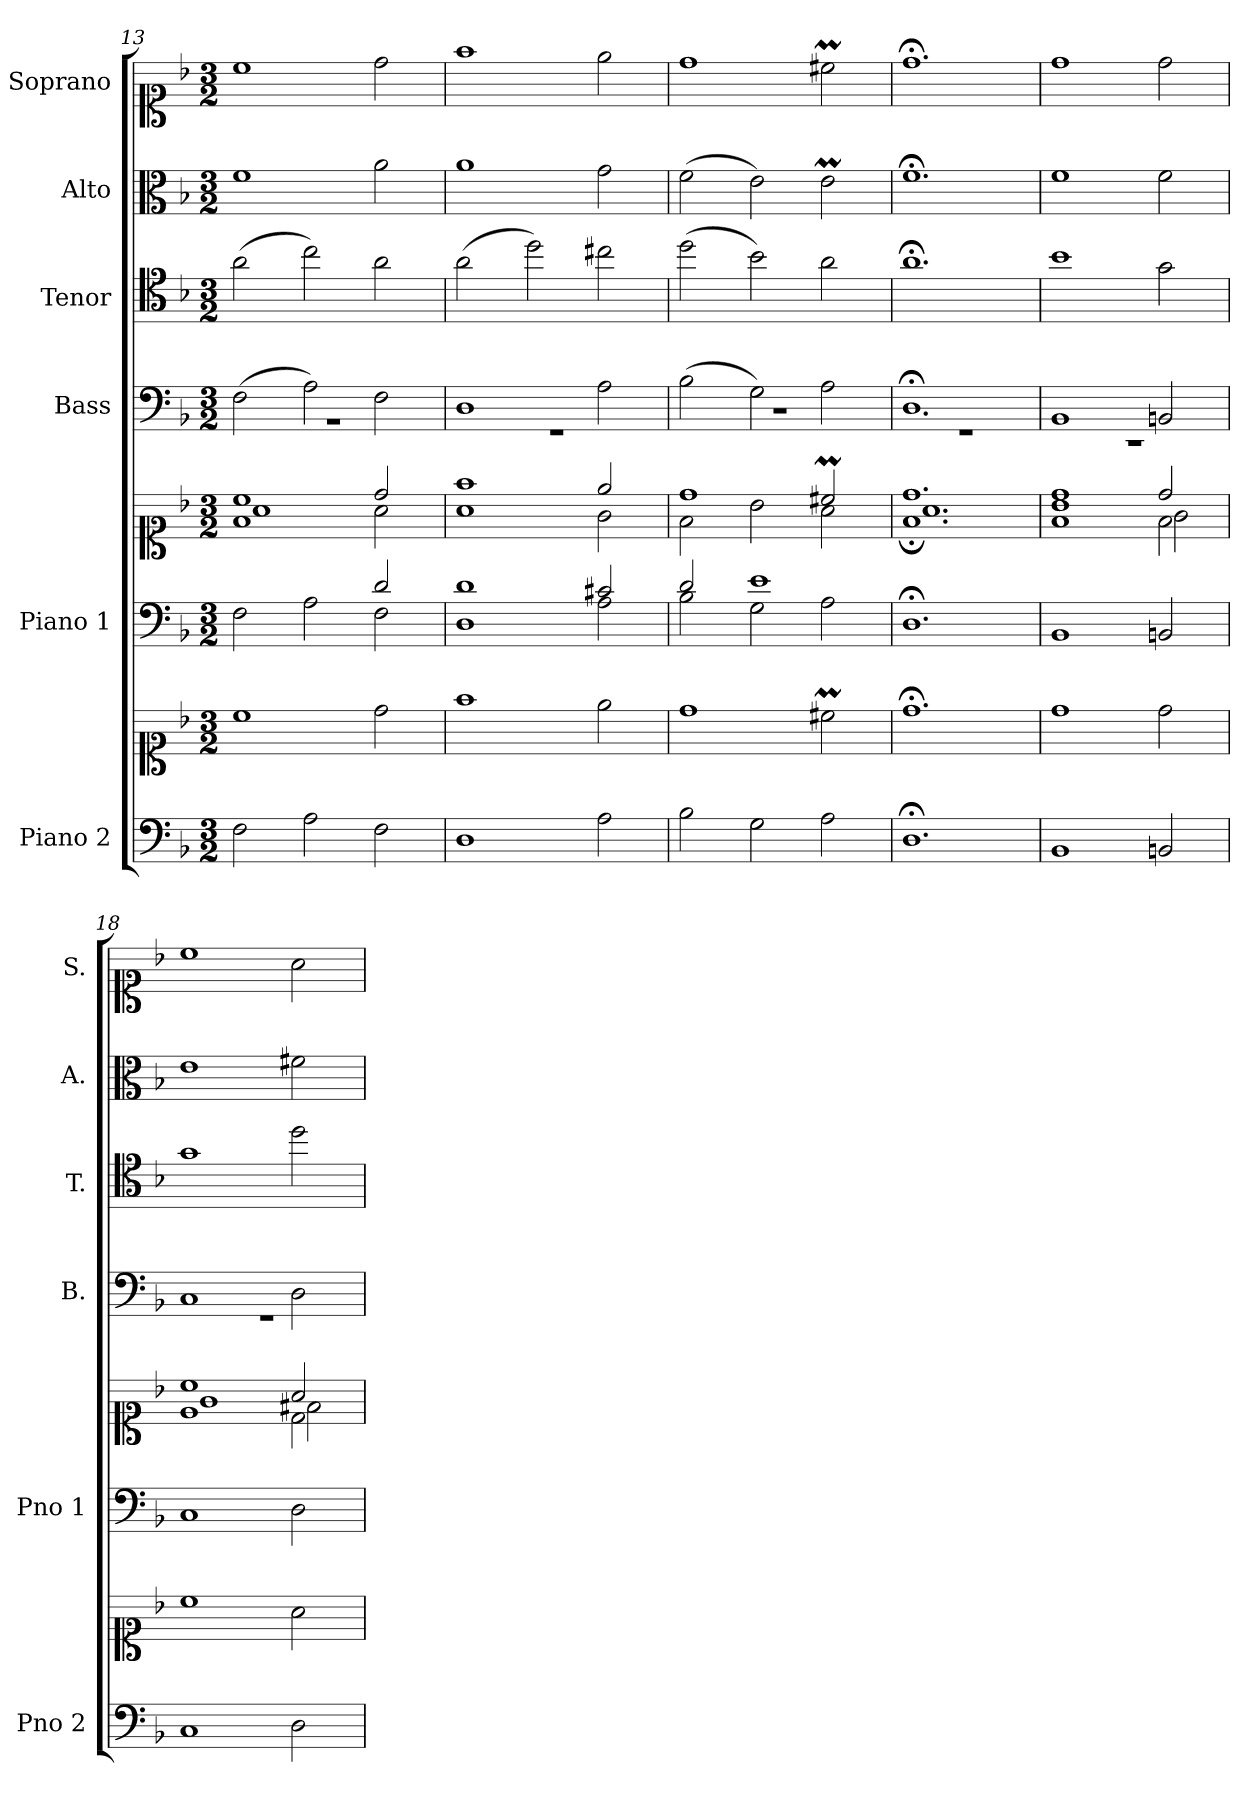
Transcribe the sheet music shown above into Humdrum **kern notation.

**kern	**kern	**kern	**kern	**kern	**kern	**kern	**kern
*part6	*part6	*part5	*part5	*part4	*part3	*part2	*part1
*staff8	*staff7	*staff6	*staff5	*staff4	*staff3	*staff2	*staff1
*I"Piano 2	*	*I"Piano 1	*	*I"Bass	*I"Tenor	*I"Alto	*I"Soprano
*I'Pno 2	*	*I'Pno 1	*	*I'B.	*I'T.	*I'A.	*I'S.
*clefF4	*clefC1	*clefF4	*clefC1	*clefF4	*clefC4	*clefC3	*clefC1
*	*	*	*	*	*ITrd7c12	*	*
*k[b-]	*k[b-]	*k[b-]	*k[b-]	*k[b-]	*k[b-]	*k[b-]	*k[b-]
*F:	*F:	*F:	*F:	*F:	*F:	*F:	*F:
*M3/2	*M3/2	*M3/2	*M3/2	*M3/2	*M3/2	*M3/2	*M3/2
=13	=13	=13	=13	=13	=13	=13	=13
*	*	*^	*^	*^	*	*	*
*	*	*	*	*	*^	*	*	*	*	*
!	!	!	!	!	!	!	!	!LO:N:vis=1	!	!	!
2F\	1cc\	1ryy	2F\	1cc/	1f\	1a\	(2F\	1.r	(2A\	1f\	1cc\
2A\	.	.	2A\	.	.	.	2A\)	.	2c\)	.	.
2F\	2dd\	2d/	2F\	2dd/	2ryy	2a\	2F\	.	2A\	2a\	2dd\
=14	=14	=14	=14	=14	=14	=14	=14	=14	=14	=14	=14
!	!	!	!	!	!	!	!	!LO:N:vis=1	!	!	!
*	*	*	*	*	*v	*v	*	*	*	*	*
1D\	1ff\	1d/	1D\	1ff/	1a\	1D\	1.r	(2A\	1a\	1ff\
.	.	.	.	.	.	.	.	2d\)	.	.
2A\	2ee\	2c#X/	2A\	2ee/	2g\	2A\	.	2c#X\	2g\	2ee\
!!LO:PB:g=z
=15	=15	=15	=15	=15	=15	=15	=15	=15	=15	=15
!	!	!	!	!	!	!	!LO:N:vis=1	!	!	!
2B-\	1dd\	2d/	2B-\	1dd/	2f\	(2B-\	1.r	(2d\	(2f\	1dd\
2G\	.	1e/	2G\	.	2b-\	2G\)	.	2B-\)	2e\)	.
2A\	2cc#Xm\	.	2A\	2cc#Xm/	2a\	2A\	.	2A\	2em\	2cc#Xm\
=16	=16	=16	=16	=16	=16	=16	=16	=16	=16	=16
*	*	*	*	*	*^	*	*	*	*	*
!	!	!	!	!	!	!	!	!LO:N:vis=1	!	!	!
*	*	*v	*v	*	*	*	*	*	*	*	*
1.D;\	1.dd;<\	1.D;\	1.dd/	1.f;\	1.a\	1.D;<\	1.r	1.A;<\	1.f;<\	1.dd;<\
=17	=17	=17	=17	=17	=17	=17	=17	=17	=17	=17
!	!	!	!	!	!	!	!LO:N:vis=1	!	!	!
1BB-/	1dd\	1BB-/	1dd/	1f\	1b-\	1BB-/	1.r	1B-\	1f\	1dd\
2BBn/	2dd\	2BBn/	2dd/	2f\	2g\	2BBn/	.	2G\	2f\	2dd\
=18	=18	=18	=18	=18	=18	=18	=18	=18	=18	=18
!	!	!	!	!	!	!	!LO:N:vis=1	!	!	!
1C/	1cc\	1C/	1cc/	1e\	1g\	1C/	1.r	1G\	1e\	1cc\
2D\	2a\	2D\	2a/	2d\	2f#X\	2D\	.	2d\	2f#X\	2a\
*	*	*	*v	*v	*v	*	*	*	*	*
*	*	*	*	*v	*v	*	*	*
=	=	=	=	=	=	=	=
*-	*-	*-	*-	*-	*-	*-	*-
